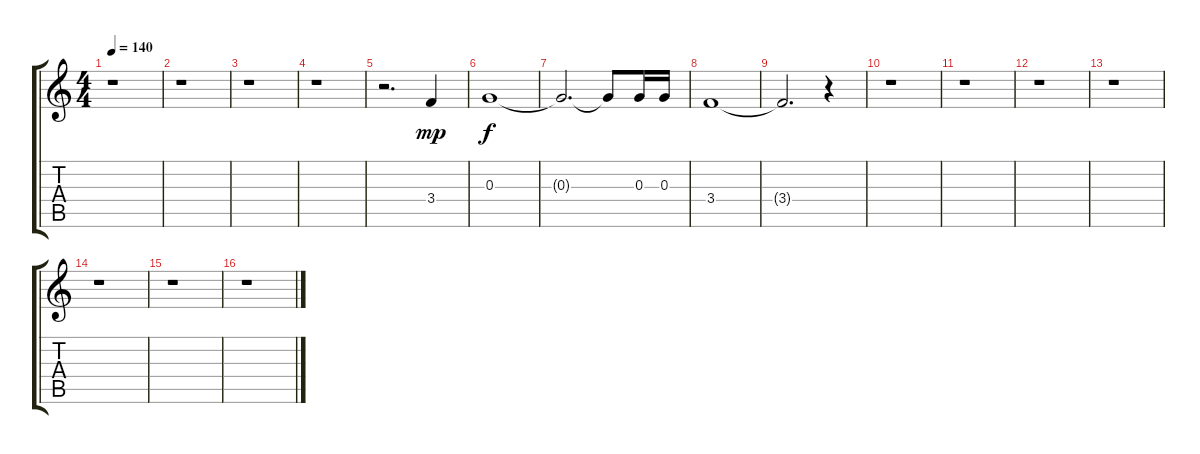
\track "" {instrument overdrivenguitar}
\staff {score tabs}
\tuning (E4 B3 G3 D3 A2 E2) {hide}
\ts (4 4)
\tempo 140
\clef g2
\ks c
r.1{dy f} |
r.1 |
r.1 |
r.1 |
r.2{d} 3.4.4{dy mp volume 11} |
0.3.1{dy f} |
0.3{t}.2{d} 0.3{t}.8 0.3.16 0.3.16 |
3.4.1 |
3.4{t}.2{d} r.4 |
r.1 |
r.1 |
r.1 |
r.1 |
r.1 |
r.1 |
r.1
